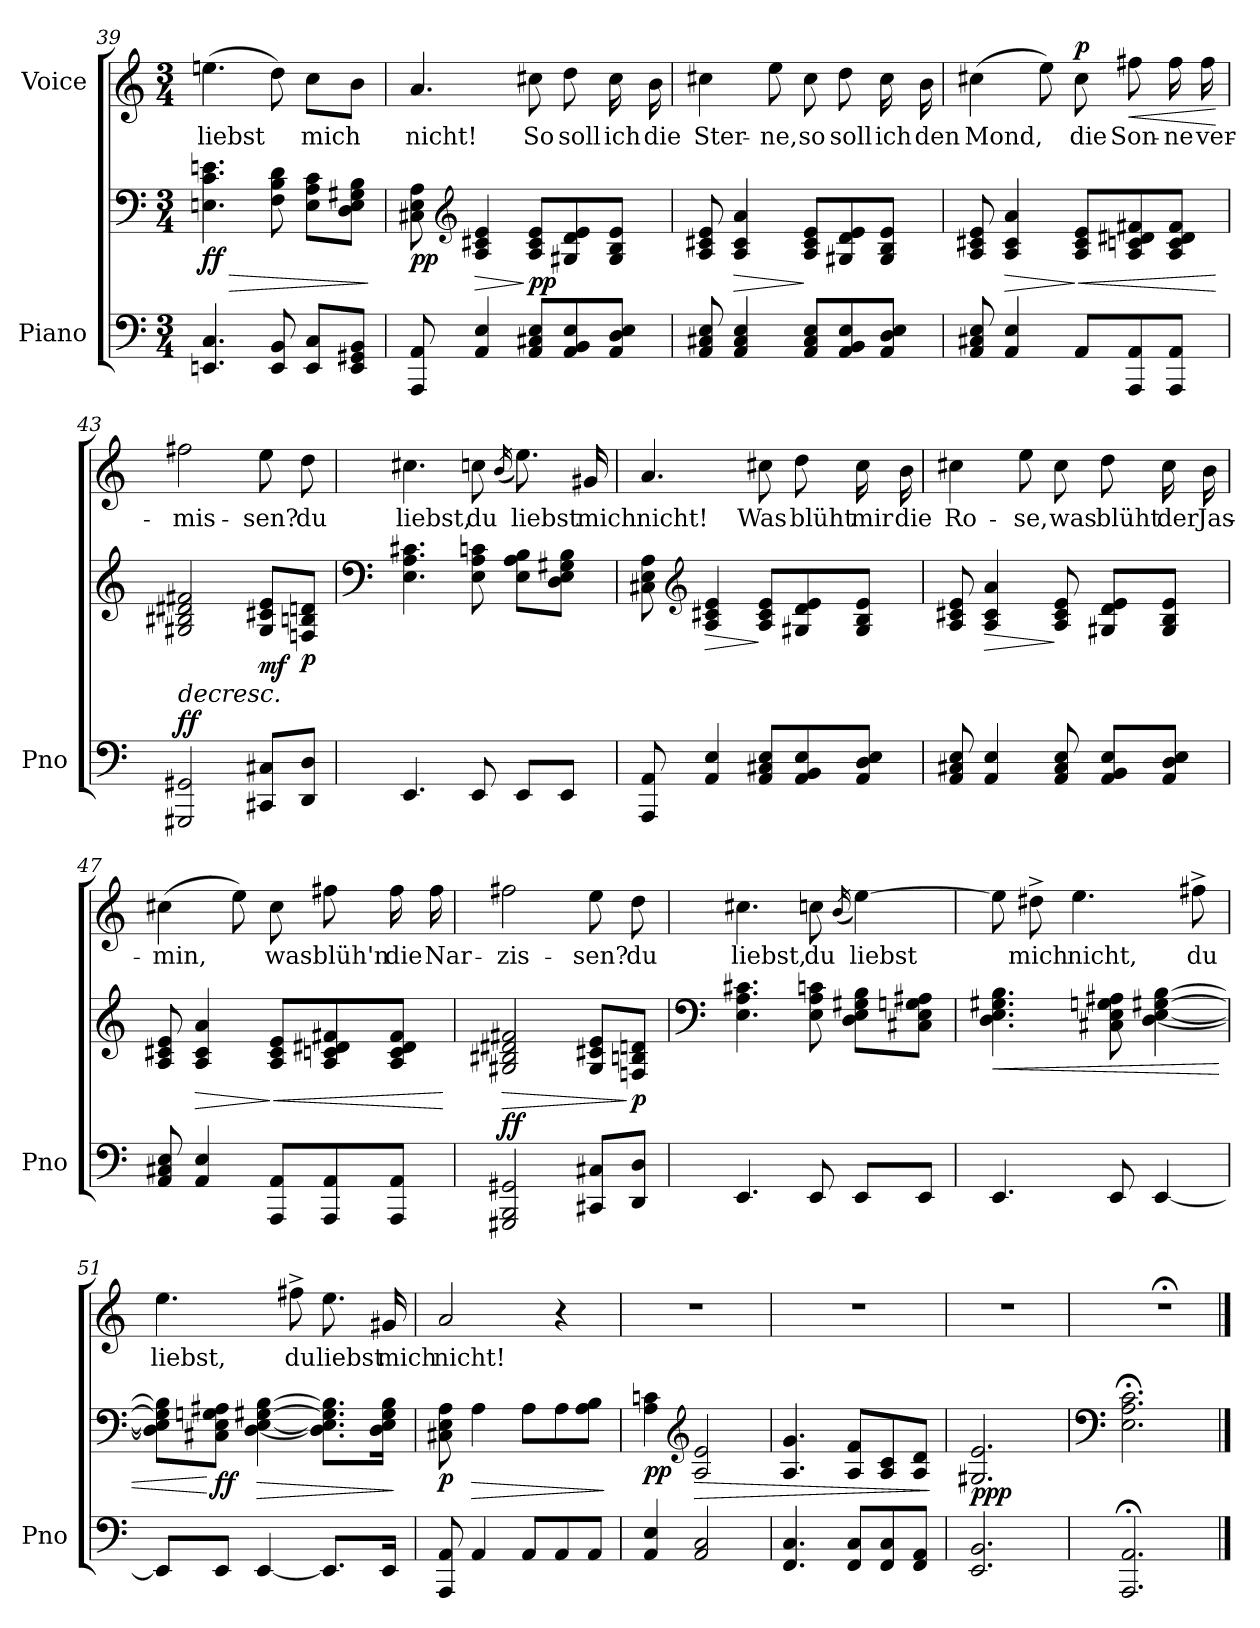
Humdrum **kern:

**kern	**kern	**dynam	**kern	**text	**dynam
*part2	*part2	*part2	*part1	*part1	*part1
*staff3	*staff2	*staff2/3	*staff1	*staff1	*staff1
*I"Piano	*	*	*I"Voice	*	*
*I'Pno	*	*	*	*	*
*clefF4	*clefF4	*	*clefG2	*	*
*k[]	*k[]	*	*k[]	*	*
*M3/4	*M3/4	*	*M3/4	*	*
=39	=39	=39	=39	=39	=39
!	!	!LO:HP:b	!	!LO:LY:b	!
!	!	!LO:DY:n=1:b	!	!	!
4.EEn/ 4.C/	4.En\ 4.c\ 4.en\	> ff	(4.een\	liebst	.
8EE/ 8BB/	8F\ 8B\ 8d\	.	8dd\)	.	.
!	!	!	!	!LO:LY:b	!
8EE/ 8C/L	8E\ 8A\ 8c\L	.	8cc\L	mich	.
8EE/ 8GG#X/ 8BB/J	8D\ 8E\ 8G#X\ 8B\J	.	8b\J	.	.
.	.	]	.	.	.
=40	=40	=40	=40	=40	=40
!	!	!LO:DY:b	!	!LO:LY:b	!
8AAA/ 8AA/	8C#X\ 8E\ 8A\	pp	4.a/	nicht!	.
*	*clefG2	*	*	*	*
!	!	!LO:HP:b	!	!	!
4AA/ 4E/	4A/ 4c#X/ 4e/	>	.	.	.
!	!	!LO:DY:n=1:b	!	!LO:LY:b	!
8AA/ 8C#X/ 8E/L	8A/ 8c#/ 8e/L	] pp	8cc#X\	So	.
!	!	!	!	!LO:LY:b	!
8AA/ 8BB/ 8E/	8G#X/ 8d/ 8e/	.	8dd\	soll	.
!	!	!	!	!LO:LY:b	!
8AA/ 8D/ 8E/J	8G#/ 8B/ 8e/J	.	16cc#\	ich	.
!	!	!	!	!LO:LY:b	!
.	.	.	16b\	die	.
!!LO:LB:g=z
=41	=41	=41	=41	=41	=41
!	!	!	!	!LO:LY:b	!
8AA/ 8C#X/ 8E/	8A/ 8c#X/ 8e/	.	4cc#X\	Ster-	.
!	!	!LO:HP:b	!	!	!
4AA/ 4C#/ 4E/	4A/ 4c#/ 4a/	>	.	.	.
!	!	!	!	!LO:LY:b	!
.	.	.	8ee\	-ne,	.
!	!	!	!	!LO:LY:b	!
8AA/ 8C#/ 8E/L	8A/ 8c#/ 8e/L	]	8cc#\	so	.
!	!	!	!	!LO:LY:b	!
8AA/ 8BB/ 8E/	8G#X/ 8d/ 8e/	.	8dd\	soll	.
!	!	!	!	!LO:LY:b	!
8AA/ 8D/ 8E/J	8G#/ 8B/ 8e/J	.	16cc#\	ich	.
!	!	!	!	!LO:LY:b	!
.	.	.	16b\	den	.
=42	=42	=42	=42	=42	=42
!	!	!	!	!LO:LY:b	!
8AA/ 8C#X/ 8E/	8A/ 8c#X/ 8e/	.	(4cc#X\	Mond,	.
!	!	!LO:HP:b	!	!	!
4AA/ 4E/	4A/ 4c#/ 4a/	>	.	.	.
.	.	.	8ee\)	.	.
!	!	!LO:HP:n=1:b	!	!LO:LY:b	!LO:DY:a
8AA/L	8A/ 8c#/ 8e/L	] <	8cc#\	die	p
!	!	!	!	!LO:LY:b	!LO:HP:b
8AAA/ 8AA/	8A/ 8cn/ 8d#X/ 8f#X/	.	8ff#X\	Son-	<
!	!	!	!	!LO:LY:b	!
8AAA/ 8AA/J	8A/ 8c/ 8d#/ 8f#/J	.	16ff#\	-ne	.
!	!	!	!	!LO:LY:b	!
.	.	.	16ff#\	ver-	.
.	.	[	.	.	[
=43	=43	=43	=43	=43	=43
!	!	!LO:HP:b	!	!LO:LY:b	!
!	!	!LO:DY:n=1:a=2	!	!	!
2GGG#X/ 2GG#X/	2G#X/ 2B#X/ 2d#X/ 2f#X/	> ff	2ff#X\	-mis-	.
!	!	!LO:DY:n=2:b	!	!LO:LY:b	!
8CC#X/ 8C#X/L	8G#/ 8c#X/ 8e/L	mf	8ee\	-sen?	.
!	!	!LO:DY:n=3:b	!	!LO:LY:b	!
8DD/ 8D/J	8Fn/ 8Bn/ 8dn/J	] p	8dd\	du	.
=44	=44	=44	=44	=44	=44
*	*clefF4	*	*	*	*
!	!	!	!	!LO:LY:b	!
4.EE/	4.E\ 4.A\ 4.c#X\	.	4.cc#X\	liebst,	.
!	!	!	!	!LO:LY:b	!
8EE/	8E\ 8A\ 8cn\	.	8ccn\	du	.
.	.	.	(16qb/	.	.
!	!	!	!	!LO:LY:b	!
8EE/L	8E\ 8A\ 8B\L	.	8.ee\)	liebst	.
8EE/J	8D\ 8E\ 8G#X\ 8B\J	.	.	.	.
!	!	!	!	!LO:LY:b	!
.	.	.	16g#X/	mich	.
!!LO:LB:g=z
=45	=45	=45	=45	=45	=45
!	!	!	!	!LO:LY:b	!
8AAA/ 8AA/	8C#X\ 8E\ 8A\	.	4.a/	nicht!	.
*	*clefG2	*	*	*	*
!	!	!LO:HP:b	!	!	!
4AA/ 4E/	4A/ 4c#X/ 4e/	>	.	.	.
!	!	!	!	!LO:LY:b	!
8AA/ 8C#X/ 8E/L	8A/ 8c#/ 8e/L	]	8cc#X\	Was	.
!	!	!	!	!LO:LY:b	!
8AA/ 8BB/ 8E/	8G#X/ 8d/ 8e/	.	8dd\	blüht	.
!	!	!	!	!LO:LY:b	!
8AA/ 8D/ 8E/J	8G#/ 8B/ 8e/J	.	16cc#\	mir	.
!	!	!	!	!LO:LY:b	!
.	.	.	16b\	die	.
=46	=46	=46	=46	=46	=46
!	!	!	!	!LO:LY:b	!
8AA/ 8C#X/ 8E/	8A/ 8c#X/ 8e/	.	4cc#X\	Ro-	.
!	!	!LO:HP:b	!	!	!
4AA/ 4E/	4A/ 4c#/ 4a/	>	.	.	.
!	!	!	!	!LO:LY:b	!
.	.	.	8ee\	-se,	.
!	!	!	!	!LO:LY:b	!
8AA/ 8C#/ 8E/	8A/ 8c#/ 8e/	]	8cc#\	was	.
!	!	!	!	!LO:LY:b	!
8AA/ 8BB/ 8E/L	8G#X/ 8d/ 8e/L	.	8dd\	blüht	.
!	!	!	!	!LO:LY:b	!
8AA/ 8D/ 8E/J	8G#/ 8B/ 8e/J	.	16cc#\	der	.
!	!	!	!	!LO:LY:b	!
.	.	.	16b\	Jas-	.
=47	=47	=47	=47	=47	=47
!	!	!	!	!LO:LY:b	!
8AA/ 8C#X/ 8E/	8A/ 8c#X/ 8e/	.	(4cc#X\	-min,	.
!	!	!LO:HP:b	!	!	!
4AA/ 4E/	4A/ 4c#/ 4a/	>	.	.	.
.	.	.	8ee\)	.	.
!	!	!LO:HP:n=1:b	!	!LO:LY:b	!
8AAA/ 8AA/L	8A/ 8c#/ 8e/L	] <	8cc#\	was	.
!	!	!	!	!LO:LY:b	!
8AAA/ 8AA/	8A/ 8cn/ 8d#X/ 8f#X/	.	8ff#X\	blüh'n	.
!	!	!	!	!LO:LY:b	!
8AAA/ 8AA/J	8A/ 8c/ 8d#/ 8f#/J	.	16ff#\	die	.
!	!	!	!	!LO:LY:b	!
.	.	.	16ff#\	Nar-	.
.	.	[	.	.	.
=48	=48	=48	=48	=48	=48
!	!	!LO:HP:b	!	!LO:LY:b	!
!	!	!LO:DY:n=1:a=2	!	!	!
2GGG#X/ 2BBB/ 2GG#X/	2G#X/ 2B#X/ 2d#X/ 2f#X/	> ff	2ff#X\	-zis-	.
!	!	!	!	!LO:LY:b	!
8CC#X/ 8C#X/L	8G#/ 8c#X/ 8e/L	.	8ee\	-sen?	.
!	!	!LO:DY:n=2:b	!	!LO:LY:b	!
8DD/ 8D/J	8Fn/ 8Bn/ 8dn/J	] p	8dd\	du	.
!!LO:LB:g=z
=49	=49	=49	=49	=49	=49
*	*clefF4	*	*	*	*
!	!	!	!	!LO:LY:b	!
4.EE/	4.E\ 4.A\ 4.c#X\	.	4.cc#X\	liebst,	.
!	!	!	!	!LO:LY:b	!
8EE/	8E\ 8A\ 8cn\	.	8ccn\	du	.
.	.	.	(16qb/	.	.
!	!	!	!	!LO:LY:b	!
8EE/L	8D\ 8E\ 8G#X\ 8B\L	.	[4ee\)	liebst	.
8EE/J	8C#X\ 8E\ 8Gn\ 8A#X\J	.	.	.	.
=50	=50	=50	=50	=50	=50
!	!	!LO:HP:b	!	!	!
4.EE/	4.D\ 4.E\ 4.G#X\ 4.B\	<	8ee\]	.	.
!	!	!	!	!LO:LY:b	!
.	.	.	8dd#X^\	mich	.
!	!	!	!	!LO:LY:b	!
.	.	.	4.ee\	nicht,	.
8EE/	8C#X\ 8E\ 8Gn\ 8A#X\	.	.	.	.
[4EE/	[4D\ [4E\ [4G#X\ [4B\	.	.	.	.
!	!	!	!	!LO:LY:b	!
.	.	.	8ff#X^\	du	.
=51	=51	=51	=51	=51	=51
!	!	!	!	!LO:LY:b	!
8EE/L]	8D\] 8E\] 8G#\] 8B\]L	.	4.ee\	liebst,	.
!	!	!LO:DY:n=1:b	!	!	!
8EE/J	8C#X\ 8E\ 8Gn\ 8A#X\J	[ ff	.	.	.
!	!	!LO:HP:b	!	!	!
[4EE/	[4D\ [4E\ [4G#X\ [4B\	>	.	.	.
!	!	!	!	!LO:LY:b	!
.	.	.	8ff#X^\	du	.
!	!	!	!	!LO:LY:b	!
8.EE/L]	8.D\] 8.E\] 8.G#\] 8.B\]L	.	8.ee\	liebst	.
!	!	!	!	!LO:LY:b	!
16EE/Jk	16D\ 16E\ 16G#\ 16B\Jk	.	16g#X/	mich	.
.	.	]	.	.	.
=52	=52	=52	=52	=52	=52
!	!	!LO:DY:b	!	!LO:LY:b	!
8AAA/ 8AA/	8C#X\ 8E\ 8A\	p	2a/	nicht!	.
!	!	!LO:HP:b	!	!	!
4AA/	4A\	>	.	.	.
8AA/L	8A\L	.	.	.	.
8AA/	8A\	.	4r	.	.
8AA/J	8A\ 8B\J	.	.	.	.
.	.	]	.	.	.
=53	=53	=53	=53	=53	=53
!	!	!LO:DY:b	!	!	!
4AA/ 4E/	4A\ 4cn\	pp	2.r	.	.
*	*clefG2	*	*	*	*
!	!	!LO:HP:b	!	!	!
2AA/ 2C/	2A/ 2e/	>	.	.	.
=54	=54	=54	=54	=54	=54
4.FF/ 4.C/	4.A/ 4.g/	.	2.r	.	.
8FF/ 8C/L	8A/ 8f/L	.	.	.	.
8FF/ 8C/	8A/ 8c/	.	.	.	.
8FF/ 8AA/J	8A/ 8d/J	.	.	.	.
.	.	]	.	.	.
=55	=55	=55	=55	=55	=55
!	!	!LO:DY:b	!	!	!
2.EE/ 2.BB/	2.G#X/ 2.e/	ppp	2.r	.	.
=56	=56	=56	=56	=56	=56
*	*clefF4	*	*	*	*
2.AAA/;< 2.AA/;<	2.E\;< 2.A\;< 2.c\;<	.	2.r;<	.	.
==	==	==	==	==	==
*-	*-	*-	*-	*-	*-
